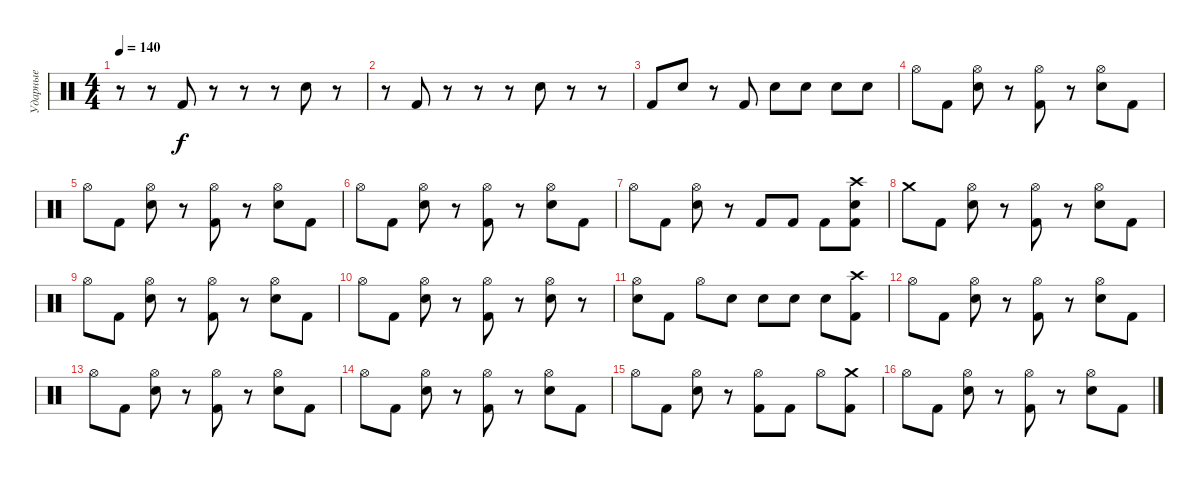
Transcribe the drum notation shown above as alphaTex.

\track ("Ударные" "Ударные") {instrument percussion}
\staff {score}
\articulation defaults
\ts (4 4)
\tempo 140
\clef neutral
\ks c
r.8{dy f} r.8 "Kick (hit) 2".8 r.8 r.8 r.8 "Electric Snare (hit)".8 r.8 |
r.8 "Kick (hit) 2".8 r.8 r.8 r.8 "Electric Snare (hit)".8 r.8 r.8 |
"Kick (hit) 2".8 "Electric Snare (hit)".8 r.8 "Kick (hit) 2".8 "Electric Snare (hit)".8 "Electric Snare (hit)".8 "Electric Snare (hit)".8 "Electric Snare (hit)".8 |
"Hi-Hat (open)".8 "Kick (hit) 2".8 ("Hi-Hat (open)" "Electric Snare (hit)").8 r.8 ("Hi-Hat (open)" "Kick (hit) 2").8 r.8 ("Hi-Hat (open)" "Electric Snare (hit)").8 "Kick (hit) 2".8 |
"Hi-Hat (open)".8 "Kick (hit) 2".8 ("Hi-Hat (open)" "Electric Snare (hit)").8 r.8 ("Hi-Hat (open)" "Kick (hit) 2").8 r.8 ("Hi-Hat (open)" "Electric Snare (hit)").8 "Kick (hit) 2".8 |
"Hi-Hat (open)".8 "Kick (hit) 2".8 ("Hi-Hat (open)" "Electric Snare (hit)").8 r.8 ("Hi-Hat (open)" "Kick (hit) 2").8 r.8 ("Hi-Hat (open)" "Electric Snare (hit)").8 "Kick (hit) 2".8 |
"Hi-Hat (open)".8 "Kick (hit) 2".8 ("Hi-Hat (open)" "Electric Snare (hit)").8 r.8 "Kick (hit) 2".8 "Kick (hit) 2".8 "Kick (hit) 2".8 ("Crash high (hit)" "Kick (hit) 2" "Electric Snare (hit)").8 |
"Crash medium (hit)".8 "Kick (hit) 2".8 ("Hi-Hat (open)" "Electric Snare (hit)").8 r.8 ("Hi-Hat (open)" "Kick (hit) 2").8 r.8 ("Hi-Hat (open)" "Electric Snare (hit)").8 "Kick (hit) 2".8 |
"Hi-Hat (open)".8 "Kick (hit) 2".8 ("Hi-Hat (open)" "Electric Snare (hit)").8 r.8 ("Hi-Hat (open)" "Kick (hit) 2").8 r.8 ("Hi-Hat (open)" "Electric Snare (hit)").8 "Kick (hit) 2".8 |
"Hi-Hat (open)".8 "Kick (hit) 2".8 ("Hi-Hat (open)" "Electric Snare (hit)").8 r.8 ("Hi-Hat (open)" "Kick (hit) 2").8 r.8 ("Hi-Hat (open)" "Electric Snare (hit)").8 r.8 |
("Hi-Hat (open)" "Electric Snare (hit)").8 "Kick (hit) 2".8 "Hi-Hat (open)".8 "Electric Snare (hit)".8 "Electric Snare (hit)".8 "Electric Snare (hit)".8 "Electric Snare (hit)".8 ("Crash high (hit)" "Kick (hit) 2").8 |
"Hi-Hat (open)".8 "Kick (hit) 2".8 ("Hi-Hat (open)" "Electric Snare (hit)").8 r.8 ("Hi-Hat (open)" "Kick (hit) 2").8 r.8 ("Hi-Hat (open)" "Electric Snare (hit)").8 "Kick (hit) 2".8 |
"Hi-Hat (open)".8 "Kick (hit) 2".8 ("Hi-Hat (open)" "Electric Snare (hit)").8 r.8 ("Hi-Hat (open)" "Kick (hit) 2").8 r.8 ("Hi-Hat (open)" "Electric Snare (hit)").8 "Kick (hit) 2".8 |
"Hi-Hat (open)".8 "Kick (hit) 2".8 ("Hi-Hat (open)" "Electric Snare (hit)").8 r.8 ("Hi-Hat (open)" "Kick (hit) 2").8 r.8 ("Hi-Hat (open)" "Electric Snare (hit)").8 "Kick (hit) 2".8 |
"Hi-Hat (open)".8 "Kick (hit) 2".8 ("Hi-Hat (open)" "Electric Snare (hit)").8 r.8 ("Hi-Hat (open)" "Kick (hit) 2").8 "Kick (hit) 2".8 "Hi-Hat (open)".8 ("Crash medium (hit)" "Kick (hit) 2").8 |
"Hi-Hat (open)".8 "Kick (hit) 2".8 ("Hi-Hat (open)" "Electric Snare (hit)").8 r.8 ("Hi-Hat (open)" "Kick (hit) 2").8 r.8 ("Hi-Hat (open)" "Electric Snare (hit)").8 "Kick (hit) 2".8
